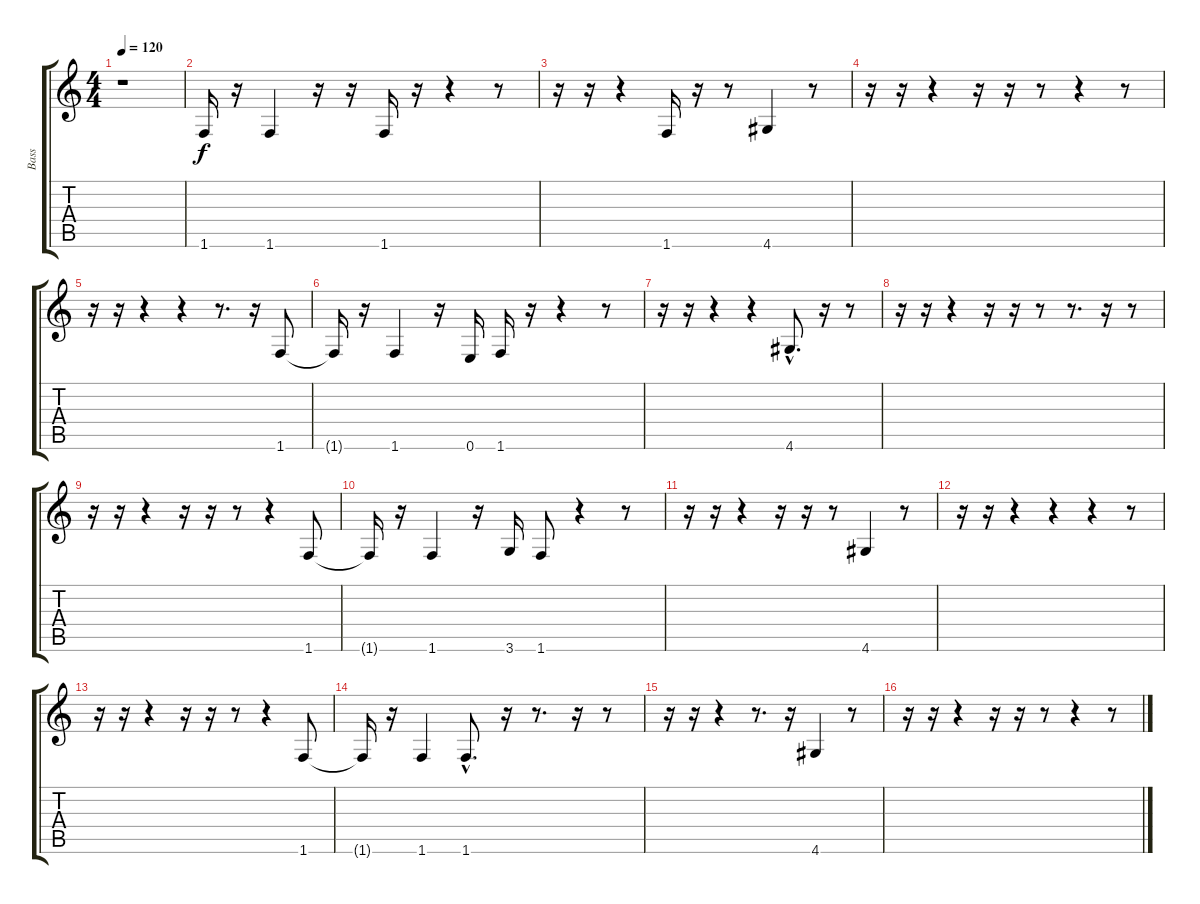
\track ("Bass" "Bass") {instrument acousticbass}
\staff {score tabs}
\tuning (E4 B3 G3 D3 A2 E2) {hide}
\ts (4 4)
\tempo 120
\clef g2
\ks c
r.1{dy f instrument acousticbass} |
1.6.16 r.16 1.6.4 r.16 r.16 1.6.16 r.16 r.4 r.8 |
r.16 r.16 r.4 1.6.16 r.16 r.8 4.6.4 r.8 |
r.16 r.16 r.4 r.16 r.16 r.8 r.4 r.8 |
r.16 r.16 r.4 r.4 r.8{d} r.16 1.6.8 |
1.6{t}.16 r.16 1.6.4 r.16 0.6.16 1.6.16 r.16 r.4 r.8 |
r.16 r.16 r.4 r.4 4.6{hac}.8{d} r.16 r.8 |
r.16 r.16 r.4 r.16 r.16 r.8 r.8{d} r.16 r.8 |
r.16 r.16 r.4 r.16 r.16 r.8 r.4 1.6.8 |
1.6{t}.16 r.16 1.6.4 r.16 3.6.16 1.6.8 r.4 r.8 |
r.16 r.16 r.4 r.16 r.16 r.8 4.6.4 r.8 |
r.16 r.16 r.4 r.4 r.4 r.8 |
r.16 r.16 r.4 r.16 r.16 r.8 r.4 1.6.8 |
1.6{t}.16 r.16 1.6.4 1.6{hac}.8{d} r.16 r.8{d} r.16 r.8 |
r.16 r.16 r.4 r.8{d} r.16 4.6.4 r.8 |
r.16 r.16 r.4 r.16 r.16 r.8 r.4 r.8
